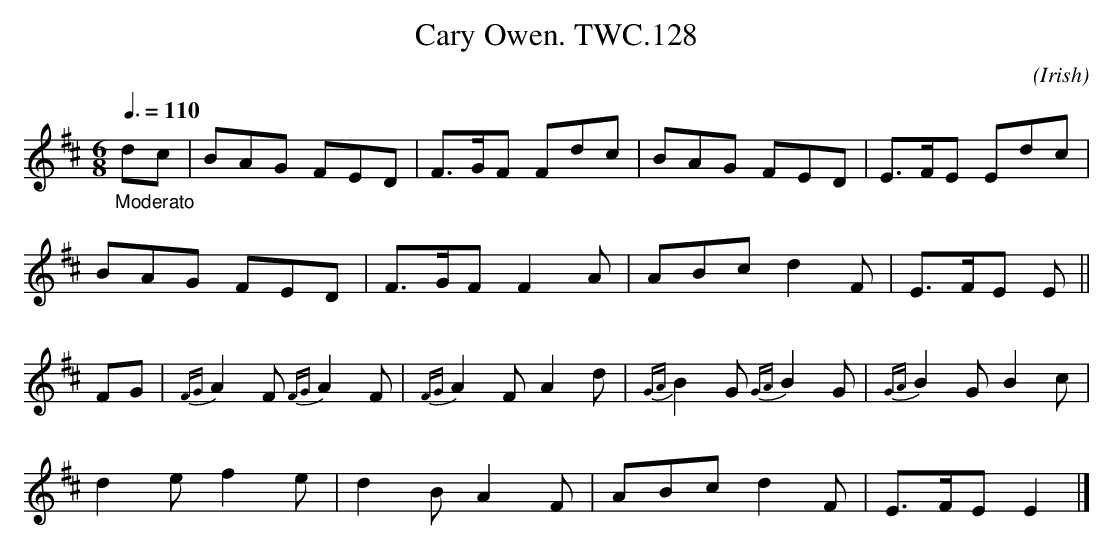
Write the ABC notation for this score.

X:1
T:Cary Owen. TWC.128
L:1/8
C:(Irish)
M:6/8
Q:3/8=110
K:D
"_Moderato"\
dc|BAG FED|F>GF Fdc|BAG FED|E>FE Edc|
BAG FED|F>GF F2A|ABc d2F|E>FE E||
FG|{FG}A2 F {FG}A2F| {FG}A2F A2d|{GA}B2G {GA}B2G|{GA}B2G B2c|
d2e f2e|d2B A2F|ABc d2F|E>FE E2 |]
